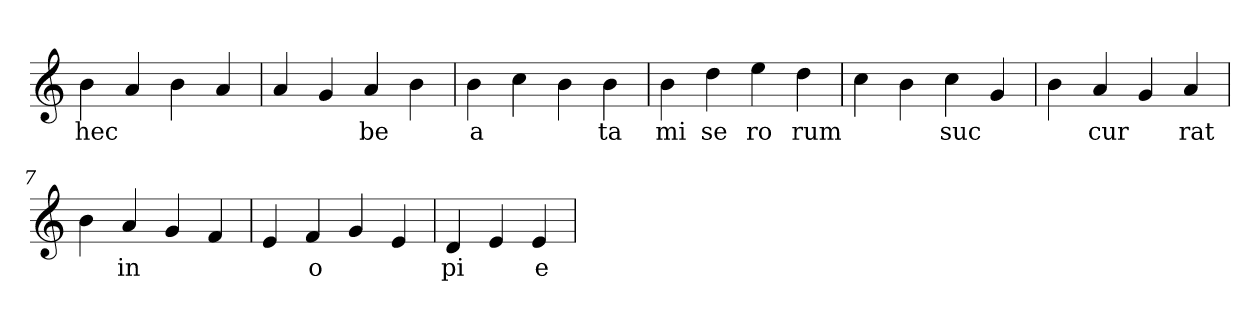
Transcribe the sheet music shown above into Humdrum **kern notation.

**kern	**text
*part1	*part1
*staff1	*staff1
*clefG2	*
=1	=1
4b	hec
4a	.
4b	.
4a	.
=2	=2
4a	.
4g	.
4a	be
4b	.
=3	=3
4b	a
4cc	.
4b	.
4b	ta
=4	=4
4b	mi
4dd	se
4ee	ro
4dd	rum
=5	=5
4cc	.
4b	.
4cc	suc
4g	.
=6	=6
4b	.
4a	cur
4g	.
4a	rat
=7	=7
4b	.
4a	in
4g	.
4f	.
=8	=8
4e	.
4f	o
4g	.
4e	.
=9	=9
4d	pi
4e	.
4e	e
=	=
*-	*-
